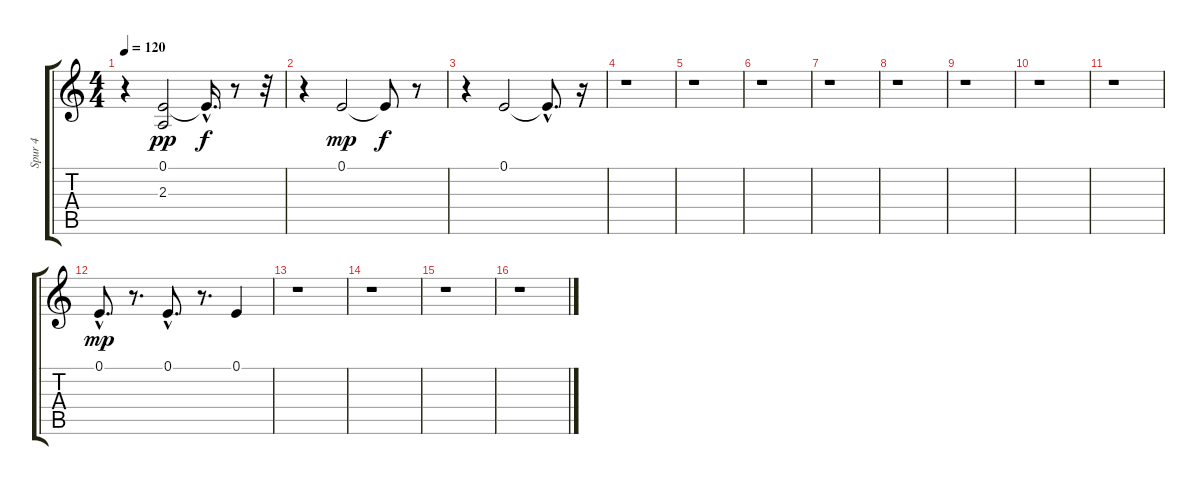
\track ("Spur 4" "Spur 4") {instrument piccolo}
\staff {score tabs}
\tuning (E4 B3 G3 D3 A2 E2) {hide}
\ts (4 4)
\tempo 120
\clef g2
\ks c
r.4{dy p} (0.1 2.3).2{dy pp} 0.1{hac t}.16{d dy f} r.8 r.32 |
r.4 0.1.2{dy mp} 0.1{t}.8{dy f} r.8 |
r.4 0.1.2 0.1{hac t}.8{d} r.16 |
r.1 |
r.1 |
r.1 |
r.1 |
r.1 |
r.1 |
r.1 |
r.1 |
0.1{hac}.8{d dy mp} r.8{d} 0.1{hac}.8{d} r.8{d} 0.1.4 |
r.1 |
r.1 |
r.1 |
r.1
